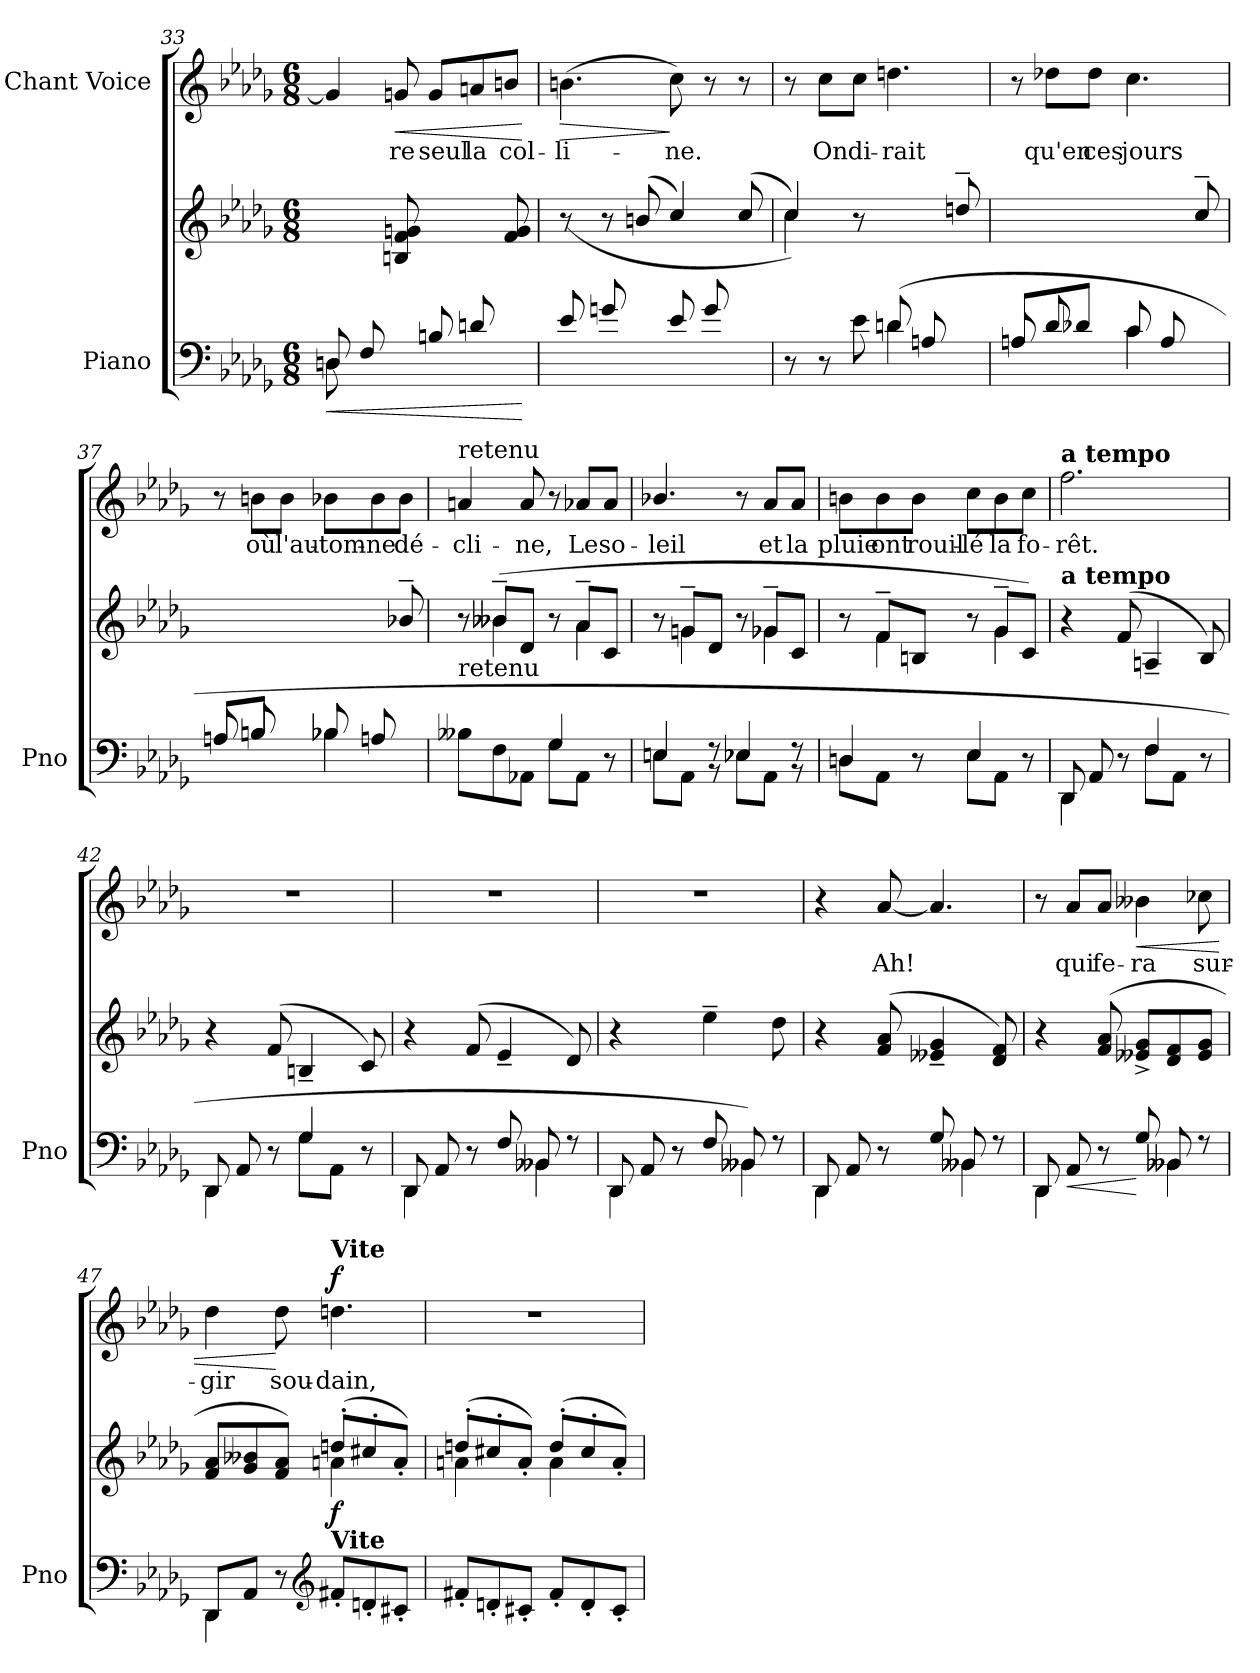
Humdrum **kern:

**kern	**kern	**dynam	**kern	**text	**dynam
*part2	*part2	*part2	*part1	*part1	*part1
*staff3	*staff2	*staff2/3	*staff1	*staff1	*staff1
*I"Piano	*	*	*I"Chant Voice	*	*
*I'Pno	*	*	*	*	*
*clefF4	*clefG2	*	*clefG2	*	*
*k[b-e-a-d-g-]	*k[b-e-a-d-g-]	*	*k[b-e-a-d-g-]	*	*
*M6/8	*M6/8	*	*M6/8	*	*
=33	=33	=33	=33	=33	=33
!	!	!LO:HP:b=2	!	!	!
*^	*^	*	*	*	*
(<8Dn/L	8D\	(>8ryy	4ryy	<	4g/]	.	.
8F/	8ryy	8ryy	.	.	.	.	.
!	!	!	!	!	!	!LO:LY:b	!LO:HP:b
8ryy	2ryy	8Bn/ 8f/ 8gn/	8B\J	.	8gn/	-re	<
!	!	!	!	!	!	!LO:LY:b	!
8Bn/L	.	4ryy	4ryy	.	8g/L	seul	.
!	!	!	!	!	!	!LO:LY:b	!
8dn/	.	.	.	.	8an/	la	.
!	!	!	!	!	!	!LO:LY:b	!
8ryy	.	8f/ 8g/)	8f\J)	.	8bn/J	col-	.
*v	*v	*	*	*	*	*	*
*	*v	*v	*	*	*	*
.	.	[	.	.	[
=34	=34	=34	=34	=34	=34
*	*^	*	*	*	*
!	!	!	!	!	!LO:LY:b	!LO:HP:b
(<8e-/L	(>8r	4ryy	.	(4.bn\	-li-	>
8gn/	8r	.	.	.	.	.
8ryy	(<8bn/	8b\J	.	.	.	.
!	!	!	!	!	!LO:LY:b	!
8e-/L	4cc/)	4ryy	.	8cc\)	-ne.	]
8g/	.	.	.	8r	.	.
8ryy	(>8cc/	8cc\J	.	8r	.	.
=35	=35	=35	=35	=35	=35	=35
*^	*	*^	*	*	*	*
8r	4.ryy	4cc/))	8ryy	4cc\)	.	8r	.	.
!	!	!	!	!	!	!	!LO:LY:b	!
8r	.	.	8ryy@	.	.	8cc\L	On	.
!	!	!	!	!	!	!	!LO:LY:b	!
8e-\	.	8r	8ryy@	2ryy	.	8cc\J	di-	.
!	!	!	!	!	!	!	!LO:LY:b	!
(8dn/L	4d\	4ryy	8ryy@	.	.	4.ddn\	-rait	.
8An/	.	.	8ryy@	.	.	.	.	.
8ryy	8ryy	8ddn~>/	8dd\J	.	.	.	.	.
*	*	*	*v	*v	*	*	*	*
!!LO:PB:g=z
=36	=36	=36	=36	=36	=36	=36	=36
*	*^	*	*	*	*	*	*
8An/L	8A/L	4.ryy	4ryy	4ryy	.	8r	.	.
!	!	!	!	!	!	!	!LO:LY:b	!
8d-/	8d-X/J	.	.	.	.	8dd-X\L	qu'en	.
!	!	!	!	!	!	!	!LO:LY:b	!
8ryy	8ryy	.	8dd-~>\J	8dd-/	.	8dd-\J	ces	.
!	!	!	!	!	!	!	!LO:LY:b	!
4.ryy	8c/L	4c\	8ryy	4ryy	.	4.cc\	jours	.
.	8A/	.	8ryy	.	.	.	.	.
.	8ryy	8ryy	8cc~>/	8cc\J	.	.	.	.
=37	=37	=37	=37	=37	=37	=37	=37	=37
8An/L	8A/L	4.ryy	4ryy	4ryy	.	8r	.	.
!	!	!	!	!	!	!	!LO:LY:b	!
8Bn/	8B/J	.	.	.	.	8bn\L	où	.
!	!	!	!	!	!	!	!LO:LY:b	!
8ryy	8ryy	.	8bn~>\J	8b/	.	8b\J	l'au-	.
!	!	!	!	!	!	!	!LO:LY:b	!
4.ryy	8B-X/L	4B-\	8ryy	4ryy	.	8b-X\L	-tom-	.
!	!	!	!	!	!	!	!LO:LY:b	!
.	8An/	.	8ryy	.	.	8b-\	-ne	.
!	!	!	!	!	!	!	!LO:LY:b	!
.	8ryy	8ryy	8b-X~>/	8b-\J)	.	8b-\J	dé-	.
=38	=38	=38	=38	=38	=38	=38	=38	=38
!	!	!	!	!	!	!LO:TX:a:t=retenu	!	!
!	!	!	!LO:TX:b:t=retenu	!	!	!	!	!
!	!	!	!	!	!	!	!LO:LY:b	!
*	*v	*v	*	*	*	*	*	*
8B--X\L	4.ryy	8r	8ryy	.	4an/	-cli-	.
8F\	.	(8b--X~>/L	4b--\	.	.	.	.
!	!	!	!	!	!	!LO:LY:b	!
8AA-X\J	.	8d-/J	.	.	8a/	-ne,	.
8G-\L	4G-/	8r	8ryy	.	8r	.	.
!	!	!	!	!	!	!LO:LY:b	!
8AA-\J	.	8a-~>/L	4a-\	.	8a-X/L	Le	.
!	!	!	!	!	!	!LO:LY:b	!
8r	8ryy	8c/J	.	.	8a-/J	so-	.
=39	=39	=39	=39	=39	=39	=39	=39
!	!	!	!	!	!	!LO:LY:b	!
8En\L	4E/	8r	8ryy	.	4.b-X/	-leil	.
8AA-\J	.	8gn~>/L	4g\	.	.	.	.
8r	8r	8d-/J	.	.	.	.	.
8E-X\L	4E-/	8r	8ryy	.	8r	.	.
!	!	!	!	!	!	!LO:LY:b	!
8AA-\J	.	8g-X~>/L	4g-\	.	8a-/L	et	.
!	!	!	!	!	!	!LO:LY:b	!
8r	8r	8c/J	.	.	8a-/J	la	.
!!LO:LB:g=z
=40	=40	=40	=40	=40	=40	=40	=40
!	!	!	!	!	!	!LO:LY:b	!
8Dn\L	4D/	8r	8ryy	.	8bn\L	pluie	.
!	!	!	!	!	!	!LO:LY:b	!
8AA-\J	.	8f~>/L	4f\	.	8b\	ont	.
!	!	!	!	!	!	!LO:LY:b	!
8r	8ryy	8Bn/J	.	.	8b\J	rouil-	.
!	!	!	!	!	!	!LO:LY:b	!
8E-\L	4E-/	8r	8ryy	.	8cc\L	-lé	.
!	!	!	!	!	!	!LO:LY:b	!
8AA-\J	.	8g-~>/L	4g-\	.	8b\	la	.
!	!	!	!	!	!	!LO:LY:b	!
8r	8ryy	8c/J)	.	.	8cc\J	fo-	.
=41	=41	=41	=41	=41	=41	=41	=41
!	!	!	!	!	!LO:TX:a:B:t=a tempo	!	!
!	!	!LO:TX:a:B:t=a tempo	!	!	!	!	!
!	!	!	!	!	!	!LO:LY:b	!
8DD-/L	4DD-\	4r	4ryy	.	2.ff\	-rêt.	.
8AA-/	.	.	.	.	.	.	.
8ryy	8r	(>8f/	8f\J	.	.	.	.
4F/	8F\L	4An~>/	4.ryy	.	.	.	.
.	8AA-\J	.	.	.	.	.	.
8r	8ryy	8B-/)	.	.	.	.	.
=42	=42	=42	=42	=42	=42	=42	=42
8DD-/L	4DD-\	4r	4ryy	.	2.r	.	.
8AA-/	.	.	.	.	.	.	.
8ryy	8r	(>8f/	8f\J	.	.	.	.
4G-/	8G-\L	4Bn~>/	4.ryy	.	.	.	.
.	8AA-\J	.	.	.	.	.	.
8r	8ryy	8c/)	.	.	.	.	.
=43	=43	=43	=43	=43	=43	=43	=43
8DD-/L	4DD-\	4r	4ryy	.	2.r	.	.
8AA-/	.	.	.	.	.	.	.
8ryy	8r	(>8f/	8f\J	.	.	.	.
8F/L	8ryy	4e-~>/	4.ryy	.	.	.	.
8BB--X/J	4BB--\	.	.	.	.	.	.
8r	.	8d-/)	.	.	.	.	.
!!LO:LB:g=z
=44	=44	=44	=44	=44	=44	=44	=44
8DD-/L	4DD-\	4r	4ryy	.	2.r	.	.
8AA-/	.	.	.	.	.	.	.
8ryy	8r	8ryy	(>8ff\J	.	.	.	.
8F/L	8ryy	4ee-~>\	4.ryy	.	.	.	.
8BB--X/J	4BB--\)	.	.	.	.	.	.
8r	.	(8dd-\	.	.	.	.	.
=45	=45	=45	=45	=45	=45	=45	=45
8DD-/L	4DD-\	4r	4ryy	.	4r	.	.
8AA-/	.	.	.	.	.	.	.
!	!	!	!	!	!	!LO:LY:b	!
8ryy	8r	(>8f/ 8a-/	8f\J	.	[8a-/	Ah!	.
8G-/L	8ryy	4e--X/~> 4g-/~>	4.ryy	.	4.a-/]	.	.
8BB--X/J	4BB--\	.	.	.	.	.	.
8r	.	8d-/ 8f/)	.	.	.	.	.
=46	=46	=46	=46	=46	=46	=46	=46
8DD-/L	4DD-\	4r	4ryy	.	8r	.	.
!	!	!	!	!LO:HP:b=2	!	!LO:LY:b	!
8AA-/	.	.	.	<	8a-/L	qui	.
!	!	!	!	!	!	!LO:LY:b	!
8ryy	8r	(>8f/ 8a-/	8f\J	.	8a-/J	fe-	.
!	!	!	!	!	!	!LO:LY:b	!LO:HP:b
8G-/L	8ryy	8e--X/^> 8g-/^>L	4.ryy	[	4b--X\	-ra	<
8BB--X/J	4BB--\	8d-/ 8f/	.	.	.	.	.
!	!	!	!	!	!	!LO:LY:b	!
8r	.	8e--/ 8g-/J	.	.	8cc-X\	sur-	.
=47	=47	=47	=47	=47	=47	=47	=47
!	!	!	!	!	!	!LO:LY:b	!
8DD-/L	4DD-\	8f/ 8a-/L	4.ryy	.	4dd-\	-gir	.
8AA-/J	.	8g-/ 8b--X/	.	.	.	.	.
!	!	!	!	!	!	!LO:LY:b	!
8r	2ryy	8f/ 8a-/J)	.	.	8dd-\	sou-	[
*clefG2	*	*	*	*	*	*	*
!	!	!	!	!	!LO:TX:a:B:t=Vite	!	!
!	!	!LO:TX:b:B:t=Vite	!	!	!	!	!
!	!	!	!	!LO:DY:b	!	!LO:LY:b	!LO:DY:a
8f#X'</L	.	(8ddn'/L	4an\	f	4.ddn\	-dain,	f
8dn'</	.	8cc#X'/	.	.	.	.	.
8c#X'</J	.	8a'/J)	8ryy	.	.	.	.
*v	*v	*	*	*	*	*	*
!!LO:LB:g=z
=48	=48	=48	=48	=48	=48	=48
8f#X'/L	(8ddn'/L	4an\	.	2.r	.	.
8dn'/	8cc#X'/	.	.	.	.	.
8c#X'/J	8a'/J)	8ryy	.	.	.	.
8f#'/L	(8dd'/L	4a\	.	.	.	.
8d'/	8cc#'/	.	.	.	.	.
8c#'/J	8a'/J)	8ryy	.	.	.	.
*	*v	*v	*	*	*	*
=	=	=	=	=	=
*-	*-	*-	*-	*-	*-
